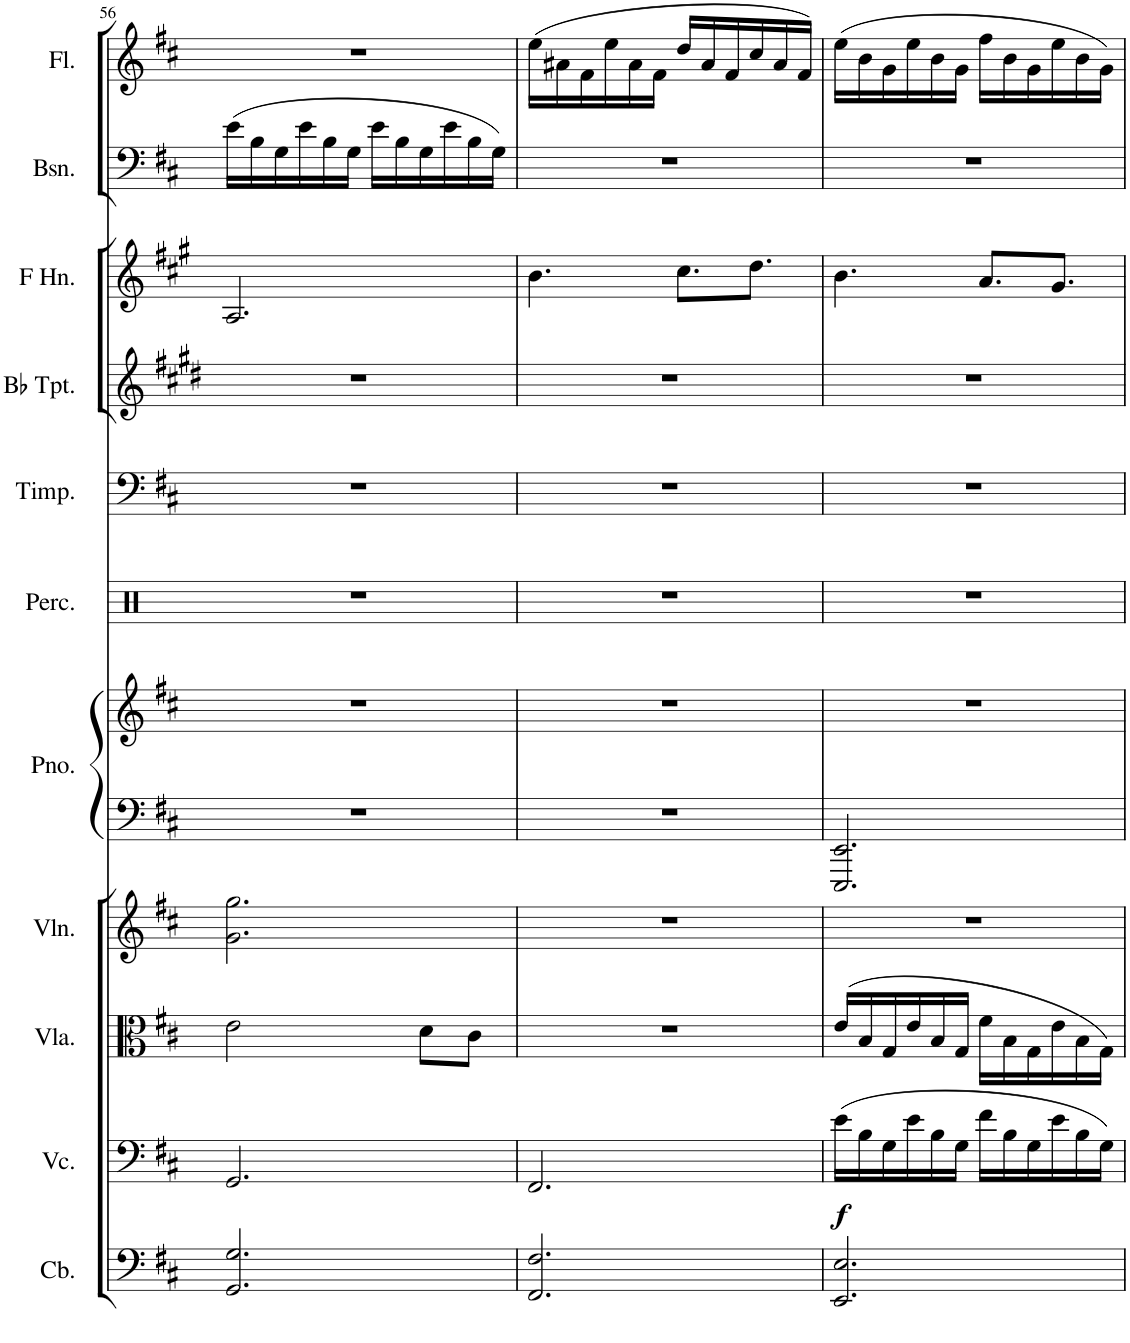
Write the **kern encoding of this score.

**kern	**kern	**dynam	**kern	**kern	**kern	**kern	**kern	**kern	**kern	**kern	**kern	**kern
*part11	*part10	*part10	*part9	*part8	*part7	*part7	*part6	*part5	*part4	*part3	*part2	*part1
*staff12	*staff11	*staff11	*staff10	*staff9	*staff8	*staff7	*staff6	*staff5	*staff4	*staff3	*staff2	*staff1
*I"Contrabass	*I"Violoncello	*	*I"Viola	*I"Violin	*I"Piano	*	*I"Percussion	*I"Timpani	*I"Bb Trumpet	*I"Horn in F	*I"Bassoon	*I"Flute
*I'Cb.	*I'Vc.	*	*I'Vla.	*I'Vln.	*I'Pno.	*	*I'Perc.	*I'Timp.	*I'Bb Tpt.	*	*I'Bsn.	*I'Fl.
!!LO:PB:g=z
*clefF4	*clefF4	*	*clefC3	*clefG2	*clefF4	*clefG2	*clefX	*clefF4	*clefG2	*clefG2	*clefF4	*clefG2
*Trd7c12	*	*	*	*	*	*	*	*	*Trd1c2	*Trd4c7	*	*
*k[f#c#]	*k[f#c#]	*	*k[f#c#]	*k[f#c#]	*k[f#c#]	*k[f#c#]	*k[]	*k[f#c#]	*k[f#c#g#d#]	*k[f#c#g#]	*k[f#c#]	*k[f#c#]
*M6/8	*M6/8	*	*M6/8	*M6/8	*M6/8	*M6/8	*M6/8	*M6/8	*M6/8	*M6/8	*M6/8	*M6/8
=56	=56	=56	=56	=56	=56	=56	=56	=56	=56	=56	=56	=56
2.GG/ 2.G/	2.GG/	.	2e\	2.g\ 2.gg\	2.r	2.r	2.r	2.r	2.r	2.A/	(>16e\LL	2.r
.	.	.	.	.	.	.	.	.	.	.	16B\	.
.	.	.	.	.	.	.	.	.	.	.	16G\	.
.	.	.	.	.	.	.	.	.	.	.	16e\	.
.	.	.	.	.	.	.	.	.	.	.	16B\	.
.	.	.	.	.	.	.	.	.	.	.	16G\JJ	.
.	.	.	.	.	.	.	.	.	.	.	16e\LL	.
.	.	.	.	.	.	.	.	.	.	.	16B\	.
.	.	.	8d\L	.	.	.	.	.	.	.	16G\	.
.	.	.	.	.	.	.	.	.	.	.	16e\	.
.	.	.	8c#\J	.	.	.	.	.	.	.	16B\	.
.	.	.	.	.	.	.	.	.	.	.	16G\JJ)	.
=57	=57	=57	=57	=57	=57	=57	=57	=57	=57	=57	=57	=57
2.FF#/ 2.F#/	2.FF#/	.	2.r	2.r	2.r	2.r	2.r	2.r	2.r	4.b\	2.r	(>16ee\LL
.	.	.	.	.	.	.	.	.	.	.	.	16a#X\
.	.	.	.	.	.	.	.	.	.	.	.	16f#\
.	.	.	.	.	.	.	.	.	.	.	.	16ee\
.	.	.	.	.	.	.	.	.	.	.	.	16a#\
.	.	.	.	.	.	.	.	.	.	.	.	16f#\JJ
.	.	.	.	.	.	.	.	.	.	8.cc#\L	.	16dd/LL
.	.	.	.	.	.	.	.	.	.	.	.	16a#/
.	.	.	.	.	.	.	.	.	.	.	.	16f#/
.	.	.	.	.	.	.	.	.	.	8.dd\J	.	16cc#/
.	.	.	.	.	.	.	.	.	.	.	.	16a#/
.	.	.	.	.	.	.	.	.	.	.	.	16f#/JJ)
=58	=58	=58	=58	=58	=58	=58	=58	=58	=58	=58	=58	=58
!	!	!LO:DY:b	!	!	!	!	!	!	!	!	!	!
2.EE/ 2.E/	(>16e\LL	f	(>16e/LL	2.r	2.EEE/ 2.EE/	2.r	2.r	2.r	2.r	4.b\	2.r	(>16ee\LL
.	16B\	.	16B/	.	.	.	.	.	.	.	.	16b\
.	16G\	.	16G/	.	.	.	.	.	.	.	.	16g\
.	16e\	.	16e/	.	.	.	.	.	.	.	.	16ee\
.	16B\	.	16B/	.	.	.	.	.	.	.	.	16b\
.	16G\JJ	.	16G/JJ	.	.	.	.	.	.	.	.	16g\JJ
.	16f#\LL	.	16f#\LL	.	.	.	.	.	.	8.a/L	.	16ff#\LL
.	16B\	.	16B\	.	.	.	.	.	.	.	.	16b\
.	16G\	.	16G\	.	.	.	.	.	.	.	.	16g\
.	16e\	.	16e\	.	.	.	.	.	.	8.g#/J	.	16ee\
.	16B\	.	16B\	.	.	.	.	.	.	.	.	16b\
.	16G\JJ)	.	16G\JJ)	.	.	.	.	.	.	.	.	16g\JJ)
=	=	=	=	=	=	=	=	=	=	=	=	=
*-	*-	*-	*-	*-	*-	*-	*-	*-	*-	*-	*-	*-
